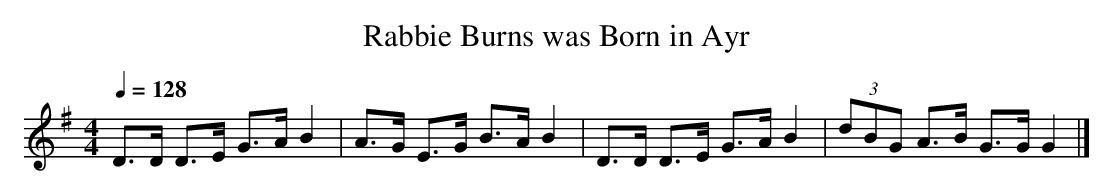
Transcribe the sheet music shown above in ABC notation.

X:1
T:Rabbie Burns was Born in Ayr
M:4/4
L:1/8
Q:1/4=128
K:G
D>D D>E G>A B2|  A>G E>G B>A B2 |\
D>D D>E G>A B2|(3dBG A>B G>G G2|]
